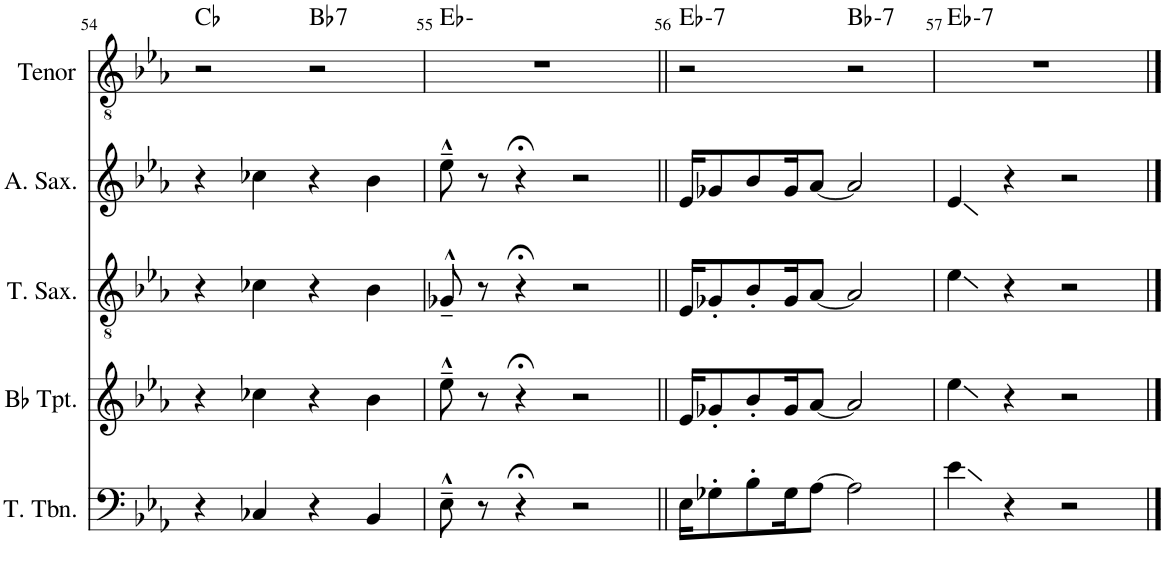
**kern	**kern	**kern	**kern	**kern	**harte
*part5	*part4	*part3	*part2	*part1	*part1
*staff5	*staff4	*staff3	*staff2	*staff1	*
*I"Tenor Trombone	*I"Bb Trumpet	*I"Tenor Saxophone	*I"Alto Saxophone	*I"Vocal Tenor	*
*I'T. Tbn.	*I'Bb Tpt.	*I'T. Sax.	*I'A. Sax.	*I'Tenor	*
!!LO:PB:g=z
*clefF4	*clefG2	*clefGv2	*clefG2	*clefGv2	*
*	*ITrd1c2	*ITrd8c14	*ITrd5c9	*	*
*k[b-e-a-]	*k[b-e-a-]	*k[b-e-a-]	*k[b-e-a-]	*k[b-e-a-]	*
*M4/4	*M4/4	*M4/4	*M4/4	*M4/4	*
=54	=54	=54	=54	=54	=54
4r	4r	4r	4r	2r	Cb:maj
4C-X/	4cc-X\	4c-X\	4cc-X\	.	.
!	!	!	!	!	!LO:H:kt=7
4r	4r	4r	4r	2r	Bb:7
4BB-/	4b-\	4B-\	4b-\	.	.
=55	=55	=55	=55	=55	=55
8E-~^^\	8ee-~^^\	8G-X~^^/	8ee-~^^\	1r	Eb:min
8r	8r	8r	8r	.	.
4r;<	4r;<	4r;<	4r;<	.	.
2r	2r	2r	2r	.	.
=56||	=56||	=56||	=56||	=56||	=56||
!	!	!	!	!	!LO:H:kt=7
16E-\KL	16e-/KL	16E-/KL	16e-/KL	2r	Eb:min7
8G-X'\	8g-X'/	8G-X'/	8g-X/	.	.
8B-'\	8b-'/	8B-'/	8b-/	.	.
16G-\K	16g-/K	16G-/K	16g-/K	.	.
[8A-\J	[8a-/J	[8A-/J	[8a-/J	.	.
!	!	!	!	!	!LO:H:kt=7
2A-\]	2a-/]	2A-/]	2a-/]	2r	Bb:min7
=57	=57	=57	=57	=57	=57
!	!	!	!	!	!LO:H:kt=7
4e-\	4ee-\	4e-\	4e-/	1r	Eb:min7
4r	4r	4r	4r	.	.
2r	2r	2r	2r	.	.
==	==	==	==	==	==
*-	*-	*-	*-	*-	*-
